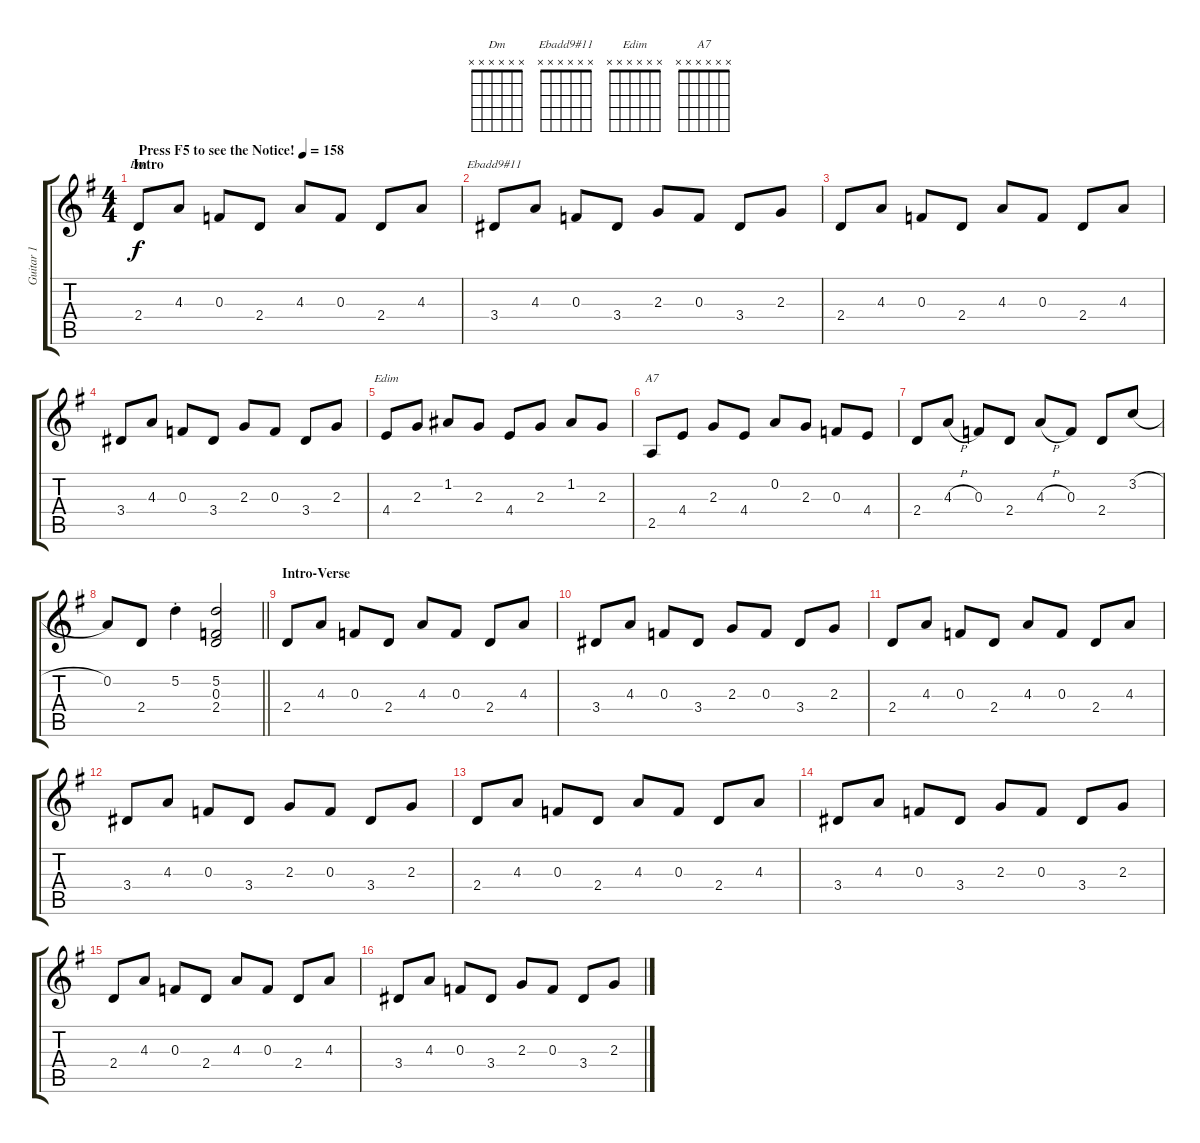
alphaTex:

\track ("Guitar 1" "Guitar 1") {instrument electricguitarclean}
\staff {score tabs}
\tuning (D4 A3 F3 C3 G2 D2) {hide}
\chord ("Dm" x x x x x x)
\chord ("Ebadd9#11" x x x x x x)
\chord ("Edim" x x x x x x)
\chord ("A7" x x x x x x)
\ts (4 4)
\section ("" "Intro")
\tempo (158 "Press F5 to see the Notice!")
\clef g2
\ks eminor
2.4.8{ch "Dm" dy f instrument electricguitarclean} 4.3.8 0.3.8 2.4.8 4.3.8 0.3.8 2.4.8 4.3.8 |
3.4.8{ch "Ebadd9#11"} 4.3.8 0.3.8 3.4.8 2.3.8 0.3.8 3.4.8 2.3.8 |
2.4.8 4.3.8 0.3.8 2.4.8 4.3.8 0.3.8 2.4.8 4.3.8 |
3.4.8 4.3.8 0.3.8 3.4.8 2.3.8 0.3.8 3.4.8 2.3.8 |
4.4.8{ch "Edim"} 2.3.8 1.2.8 2.3.8 4.4.8 2.3.8 1.2.8 2.3.8 |
2.5.8{ch "A7"} 4.4.8 2.3.8 4.4.8 0.2.8 2.3.8 0.3.8 4.4.8 |
2.4.8 4.3{h}.8 0.3.8 2.4.8 4.3{h}.8 0.3.8 2.4.8 3.2{h}.8 |
\barLineRight lightlight
0.2.8 2.4.8 5.2{st}.4 (5.2 0.3 2.4).2 |
\section ("" "Intro-Verse")
2.4.8 4.3.8 0.3.8 2.4.8 4.3.8 0.3.8 2.4.8 4.3.8 |
3.4.8 4.3.8 0.3.8 3.4.8 2.3.8 0.3.8 3.4.8 2.3.8 |
2.4.8 4.3.8 0.3.8 2.4.8 4.3.8 0.3.8 2.4.8 4.3.8 |
3.4.8 4.3.8 0.3.8 3.4.8 2.3.8 0.3.8 3.4.8 2.3.8 |
2.4.8 4.3.8 0.3.8 2.4.8 4.3.8 0.3.8 2.4.8 4.3.8 |
3.4.8 4.3.8 0.3.8 3.4.8 2.3.8 0.3.8 3.4.8 2.3.8 |
2.4.8 4.3.8 0.3.8 2.4.8 4.3.8 0.3.8 2.4.8 4.3.8 |
3.4.8 4.3.8 0.3.8 3.4.8 2.3.8 0.3.8 3.4.8 2.3.8
